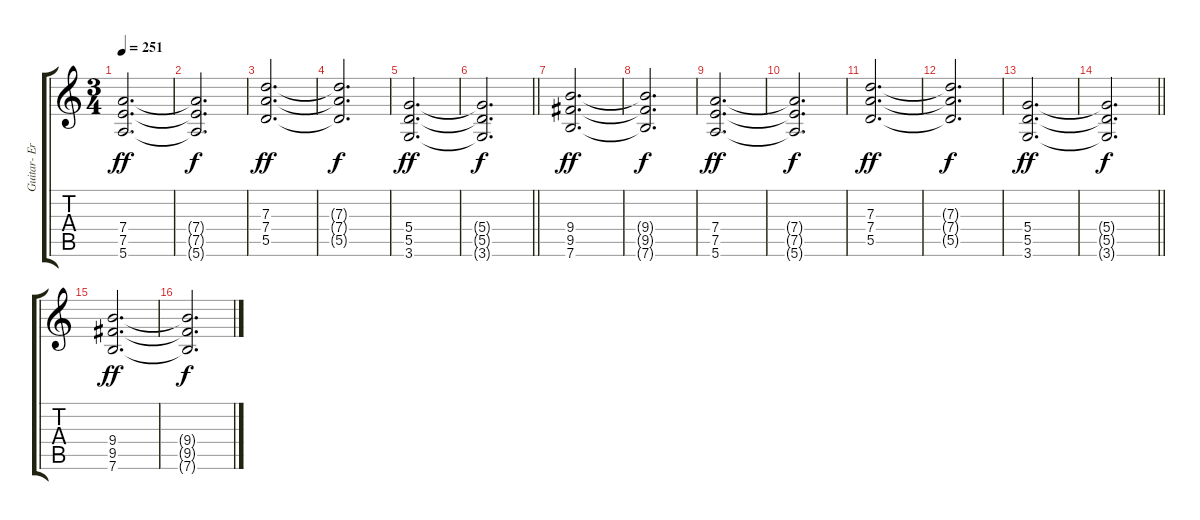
\track ("Guitar- Erik" "Guitar- Er") {instrument overdrivenguitar}
\staff {score tabs}
\tuning (E4 B3 G3 D3 A2 E2) {hide}
\ts (3 4)
\tempo 251
\clef g2
\ks c
(7.4 7.5 5.6).2{d dy ff} |
(7.4{t} 7.5{t} 5.6{t}).2{d dy f} |
(7.3 7.4 5.5).2{d dy ff} |
(7.3{t} 7.4{t} 5.5{t}).2{d dy f} |
(5.4 5.5 3.6).2{d dy ff} |
\barLineRight lightlight
(5.4{t} 5.5{t} 3.6{t}).2{d dy f} |
(9.4 9.5 7.6).2{d dy ff} |
(9.4{t} 9.5{t} 7.6{t}).2{d dy f} |
(7.4 7.5 5.6).2{d dy ff} |
(7.4{t} 7.5{t} 5.6{t}).2{d dy f} |
(7.3 7.4 5.5).2{d dy ff} |
(7.3{t} 7.4{t} 5.5{t}).2{d dy f} |
(5.4 5.5 3.6).2{d dy ff} |
\barLineRight lightlight
(5.4{t} 5.5{t} 3.6{t}).2{d dy f} |
(9.4 9.5 7.6).2{d dy ff} |
(9.4{t} 9.5{t} 7.6{t}).2{d dy f}
